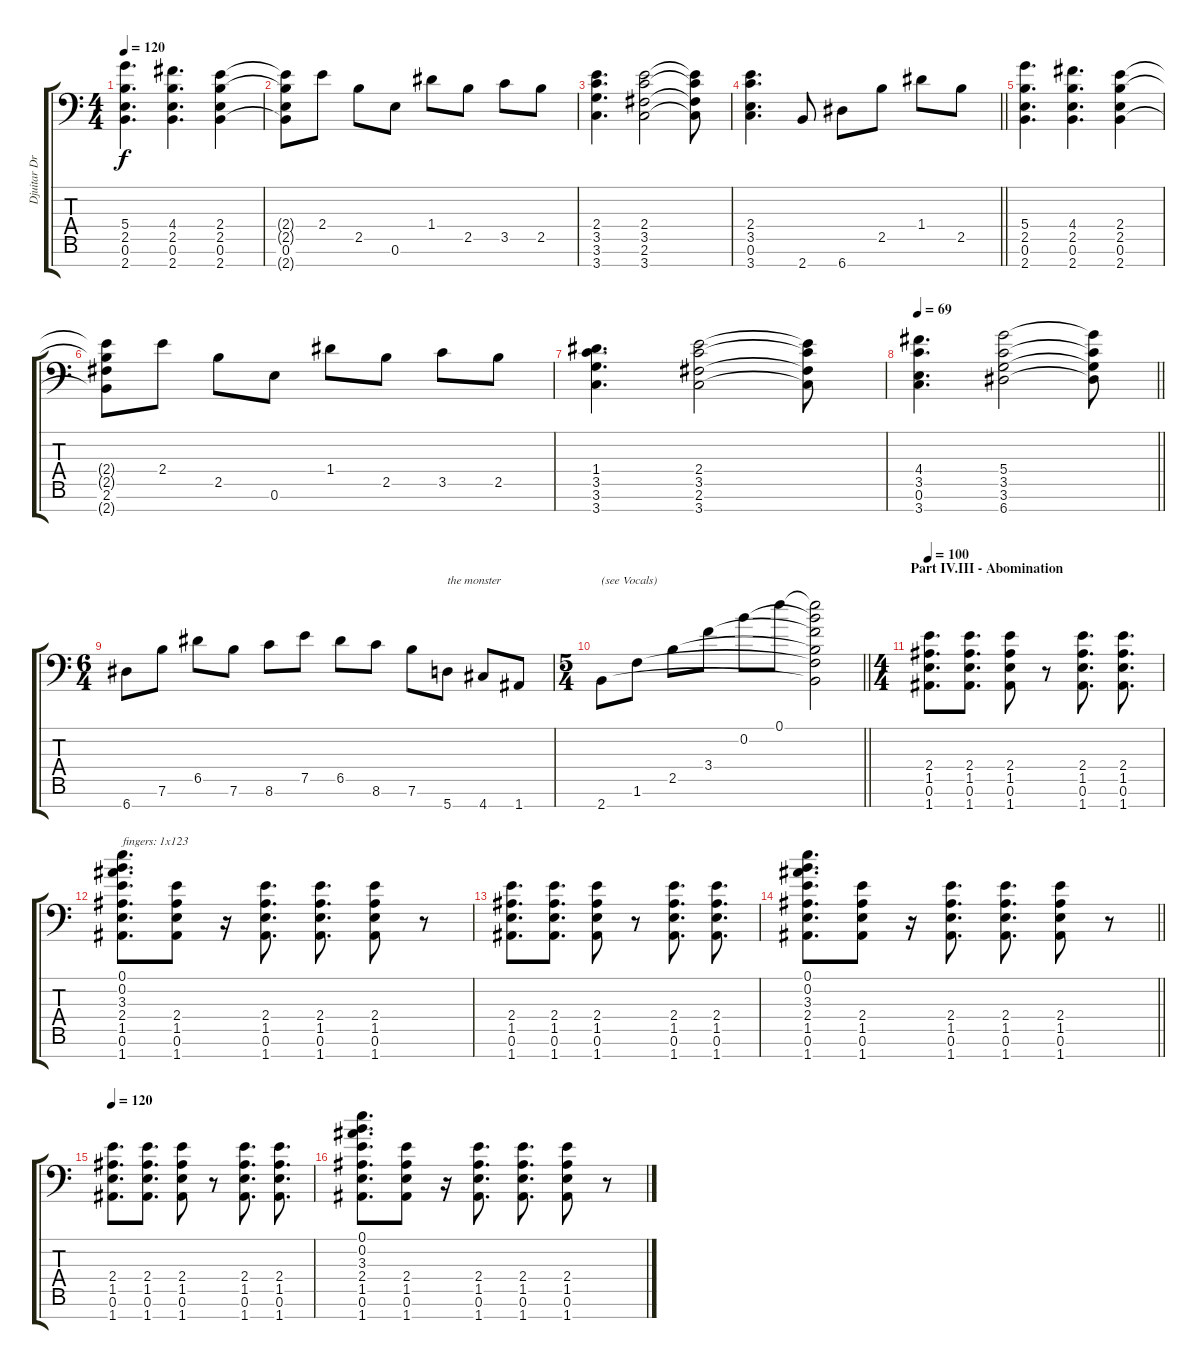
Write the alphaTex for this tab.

\track ("Djuitar Dropped A" "Djuitar Dr") {instrument distortionguitar}
\staff {score tabs}
\tuning (E4 B3 G3 D3 A2 E2 A1) {hide}
\ts (4 4)
\tempo 120
\clef f4
\ks c
(5.4 2.5 0.6 2.7).4{d dy f} (4.4 2.5 0.6 2.7).4{d} (2.4 2.5 0.6 2.7).4 |
(2.4{t} 2.5{t} 0.6 2.7{t}).8 2.4.8 2.5.8 0.6.8 1.4.8 2.5.8 3.5.8 2.5.8 |
(2.4 3.5 3.6 3.7).4{d} (2.4 3.5 2.6 3.7).2 (2.4{t} 3.5{t} 2.6{t} 3.7{t}).8 |
\barLineRight lightlight
(2.4 3.5 0.6 3.7).4{d} 2.7.8 6.7.8 2.5.8 1.4.8 2.5.8 |
(5.4 2.5 0.6 2.7).4{d} (4.4 2.5 0.6 2.7).4{d} (2.4 2.5 0.6 2.7).4 |
(2.4{t} 2.5{t} 2.6 2.7{t}).8 2.4.8 2.5.8 0.6.8 1.4.8 2.5.8 3.5.8 2.5.8 |
(1.4 3.5 3.6 3.7).4{d} (2.4 3.5 2.6 3.7).2 (2.4{t} 3.5{t} 2.6{t} 3.7{t}).8 |
\tempo 69
\barLineRight lightlight
(4.4 3.5 0.6 3.7).4{d} (5.4 3.5 3.6 6.7).2 (5.4{t} 3.5{t} 3.6{t} 6.7{t}).8 |
\ts (6 4)
6.7.8 7.6.8 6.5.8 7.6.8 8.6.8 7.5.8 6.5.8 8.6.8 7.6.8 5.7.8{txt "the monster"} 4.7.8 1.7.8 |
\ts (5 4)
\barLineRight lightlight
2.7.8{txt "(see Vocals)"} 1.6.8 2.5.8 3.4.8 0.2.8 0.1.8 (0.1{t} 0.2{t} 3.4{t} 2.5{t} 1.6{t} 2.7{t}).2 |
\ts (4 4)
\section ("" "Part IV.III - Abomination")
\tempo 100
(2.4 1.5 0.6 1.7).8{d} (2.4 1.5 0.6 1.7).8{d} (2.4 1.5 0.6 1.7).8 r.8 (2.4 1.5 0.6 1.7).8{d} (2.4 1.5 0.6 1.7).8{d} |
(0.1 0.2 3.3 2.4 1.5 0.6 1.7).8{d txt "fingers: 1x123"} (2.4 1.5 0.6 1.7).8 r.16 (2.4 1.5 0.6 1.7).8{d} (2.4 1.5 0.6 1.7).8{d} (2.4 1.5 0.6 1.7).8 r.8 |
(2.4 1.5 0.6 1.7).8{d} (2.4 1.5 0.6 1.7).8{d} (2.4 1.5 0.6 1.7).8 r.8 (2.4 1.5 0.6 1.7).8{d} (2.4 1.5 0.6 1.7).8{d} |
\barLineRight lightlight
(0.1 0.2 3.3 2.4 1.5 0.6 1.7).8{d} (2.4 1.5 0.6 1.7).8 r.16 (2.4 1.5 0.6 1.7).8{d} (2.4 1.5 0.6 1.7).8{d} (2.4 1.5 0.6 1.7).8 r.8 |
\tempo 120
(2.4 1.5 0.6 1.7).8{d} (2.4 1.5 0.6 1.7).8{d} (2.4 1.5 0.6 1.7).8 r.8 (2.4 1.5 0.6 1.7).8{d} (2.4 1.5 0.6 1.7).8{d} |
(0.1 0.2 3.3 2.4 1.5 0.6 1.7).8{d} (2.4 1.5 0.6 1.7).8 r.16 (2.4 1.5 0.6 1.7).8{d} (2.4 1.5 0.6 1.7).8{d} (2.4 1.5 0.6 1.7).8 r.8
